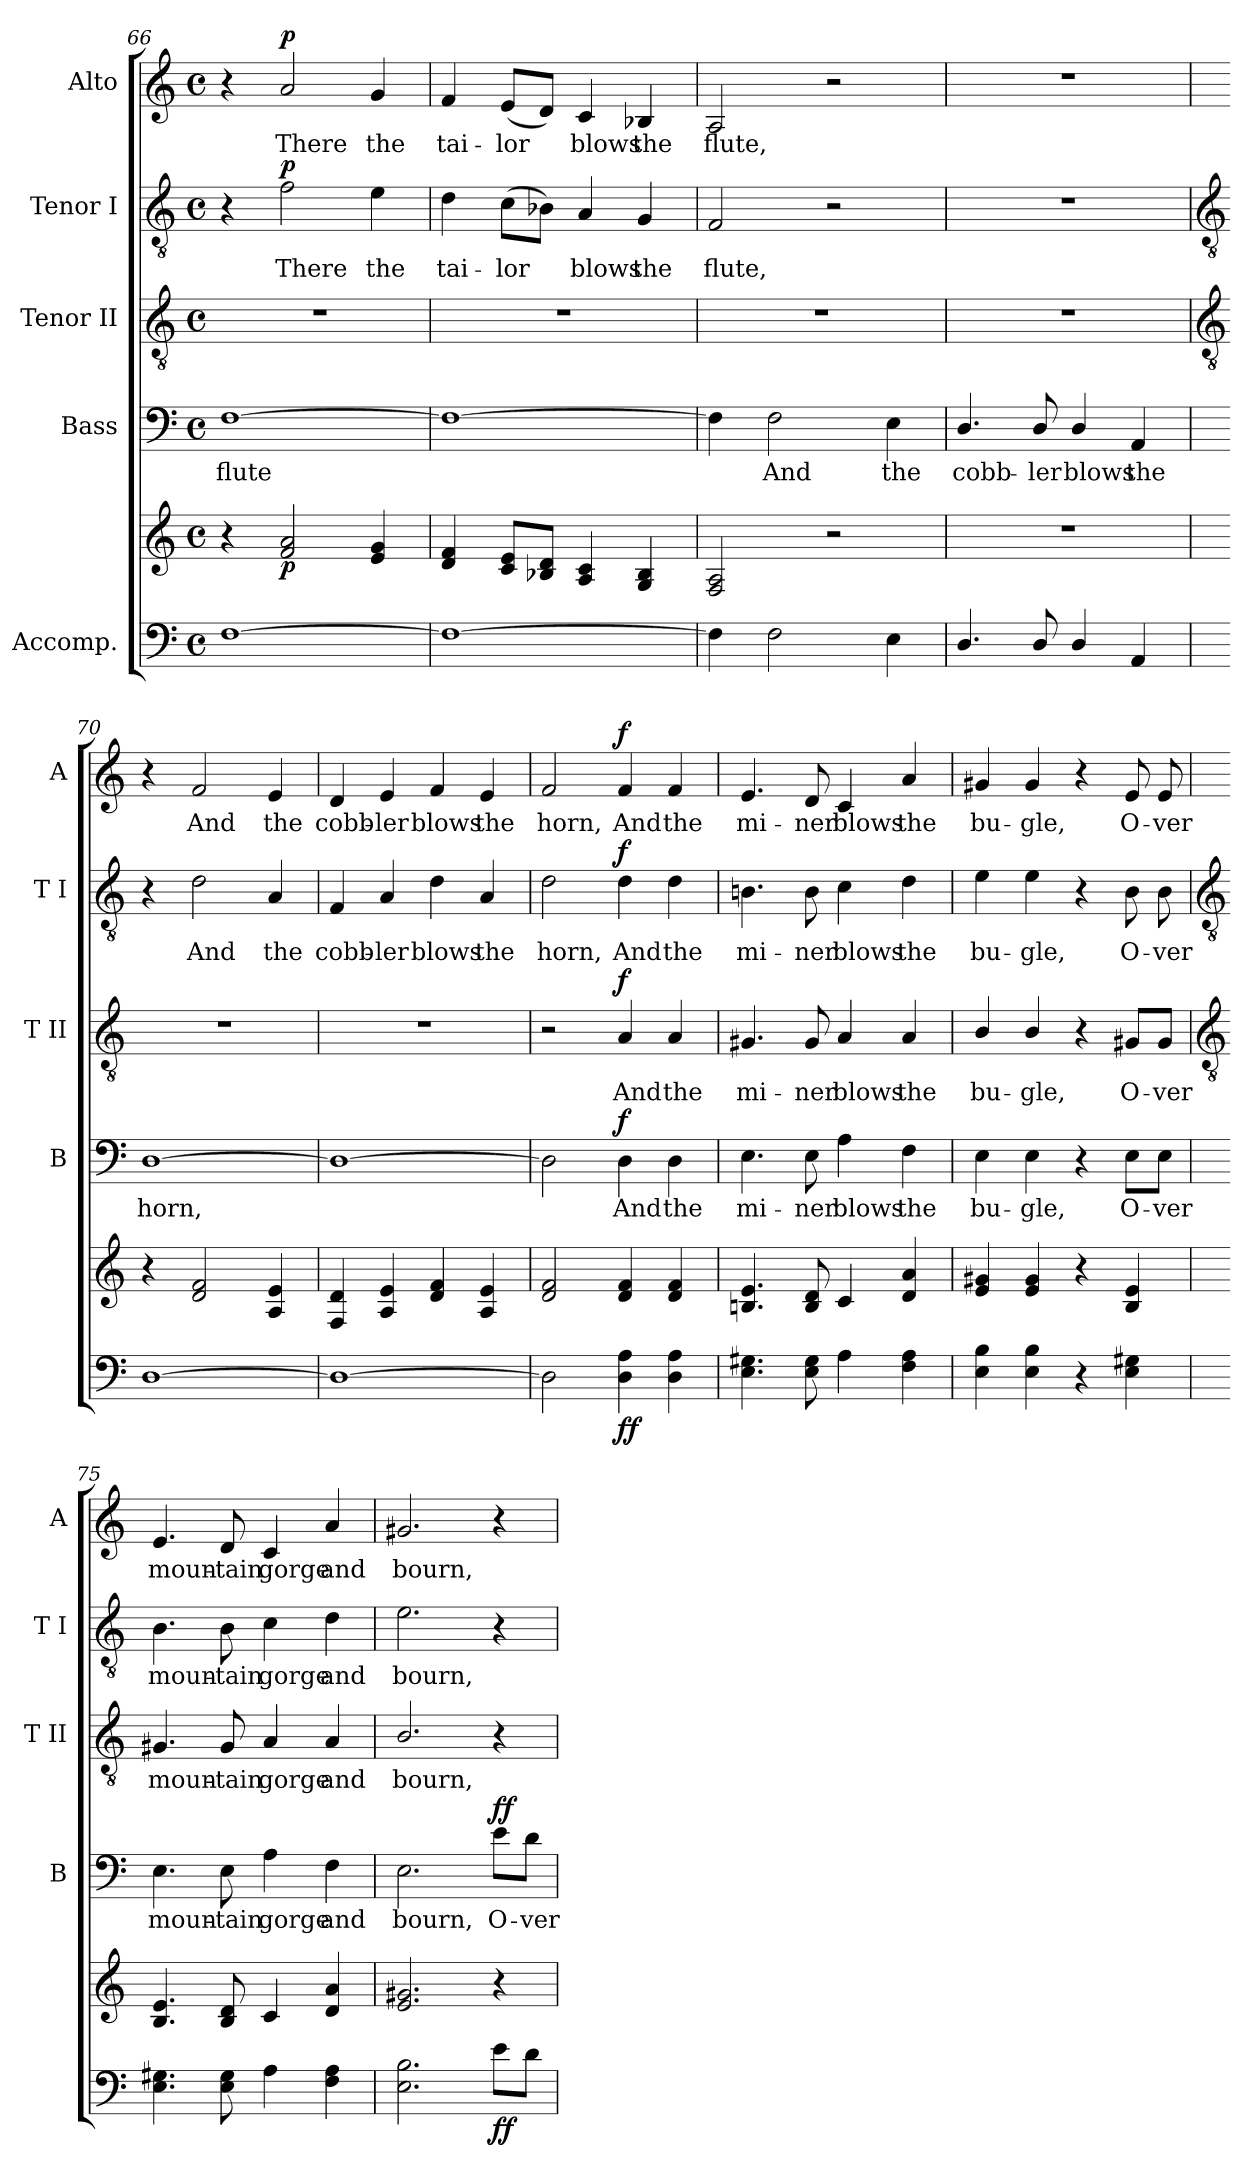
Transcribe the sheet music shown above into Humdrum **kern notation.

**kern	**kern	**dynam	**kern	**text	**dynam	**kern	**text	**dynam	**kern	**text	**dynam	**kern	**text	**dynam
*part5	*part5	*part5	*part4	*part4	*part4	*part3	*part3	*part3	*part2	*part2	*part2	*part1	*part1	*part1
*staff6	*staff5	*staff5/6	*staff4	*staff4	*staff4	*staff3	*staff3	*staff3	*staff2	*staff2	*staff2	*staff1	*staff1	*staff1
*I"Accomp.	*	*	*I"Bass	*	*	*I"Tenor II	*	*	*I"Tenor I	*	*	*I"Alto	*	*
*	*	*	*I'B	*	*	*I'T II	*	*	*I'T I	*	*	*I'A	*	*
*clefF4	*clefG2	*	*clefF4	*	*	*clefGv2	*	*	*clefGv2	*	*	*clefG2	*	*
*k[]	*k[]	*	*k[]	*	*	*k[]	*	*	*k[]	*	*	*k[]	*	*
*C:	*C:	*	*C:	*	*	*C:	*	*	*C:	*	*	*C:	*	*
*M4/4	*M4/4	*	*M4/4	*	*	*M4/4	*	*	*M4/4	*	*	*M4/4	*	*
*met(c)	*met(c)	*	*met(c)	*	*	*met(c)	*	*	*met(c)	*	*	*met(c)	*	*
=66	=66	=66	=66	=66	=66	=66	=66	=66	=66	=66	=66	=66	=66	=66
!	!	!	!	!LO:LY:b	!	!	!	!	!	!	!	!	!	!
[1F	4r	.	[1F	flute	.	1r	.	.	4r	.	.	4r	.	.
!	!	!LO:DY:b	!	!	!	!	!	!	!	!LO:LY:b	!LO:DY:b	!	!LO:LY:b	!LO:DY:b
.	2f 2a	p	.	.	.	.	.	.	2f	There	p	2a	There	p
!	!	!	!	!	!	!	!	!	!	!LO:LY:b	!	!	!LO:LY:b	!
.	4e 4g	.	.	.	.	.	.	.	4e	the	.	4g	the	.
=67	=67	=67	=67	=67	=67	=67	=67	=67	=67	=67	=67	=67	=67	=67
!	!	!	!	!	!	!	!	!	!	!LO:LY:b	!	!	!LO:LY:b	!
1F_	4d 4f	.	1F_	.	.	1r	.	.	4d	tai-	.	4f	tai-	.
!	!	!	!	!	!	!	!	!	!	!LO:LY:b	!	!	!LO:LY:b	!
.	8c 8eL	.	.	.	.	.	.	.	(>8cL	-lor	.	(<8eL	-lor	.
.	8B-X 8dJ	.	.	.	.	.	.	.	8B-XJ)	.	.	8dJ)	.	.
!	!	!	!	!	!	!	!	!	!	!LO:LY:b	!	!	!LO:LY:b	!
.	4A 4c	.	.	.	.	.	.	.	4A	blows	.	4c	blows	.
!	!	!	!	!	!	!	!	!	!	!LO:LY:b	!	!	!LO:LY:b	!
.	4G/ 4B-/	.	.	.	.	.	.	.	4G/	the	.	4B-X/	the	.
=68	=68	=68	=68	=68	=68	=68	=68	=68	=68	=68	=68	=68	=68	=68
!	!	!	!	!	!	!	!	!	!	!LO:LY:b	!	!	!LO:LY:b	!
4F]	2F 2A	.	4F]	.	.	1r	.	.	2F	flute,	.	2A	flute,	.
!	!	!	!	!LO:LY:b	!	!	!	!	!	!	!	!	!	!
2F	.	.	2F	And	.	.	.	.	.	.	.	.	.	.
.	2r	.	.	.	.	.	.	.	2r	.	.	2r	.	.
!	!	!	!	!LO:LY:b	!	!	!	!	!	!	!	!	!	!
4E	.	.	4E	the	.	.	.	.	.	.	.	.	.	.
=69	=69	=69	=69	=69	=69	=69	=69	=69	=69	=69	=69	=69	=69	=69
!	!	!	!	!LO:LY:b	!	!	!	!	!	!	!	!	!	!
4.D/	1r	.	4.D/	cobb-	.	1r	.	.	1r	.	.	1r	.	.
!	!	!	!	!LO:LY:b	!	!	!	!	!	!	!	!	!	!
8D/	.	.	8D/	-ler	.	.	.	.	.	.	.	.	.	.
!	!	!	!	!LO:LY:b	!	!	!	!	!	!	!	!	!	!
4D/	.	.	4D/	blows	.	.	.	.	.	.	.	.	.	.
!	!	!	!	!LO:LY:b	!	!	!	!	!	!	!	!	!	!
4AA	.	.	4AA	the	.	.	.	.	.	.	.	.	.	.
!!LO:LB:g=z
=70	=70	=70	=70	=70	=70	=70	=70	=70	=70	=70	=70	=70	=70	=70
*	*	*	*	*	*	*clefGv2	*	*	*clefGv2	*	*	*	*	*
!	!	!	!	!LO:LY:b	!	!	!	!	!	!	!	!	!	!
[1D	4r	.	[1D	horn,	.	1r	.	.	4r	.	.	4r	.	.
!	!	!	!	!	!	!	!	!	!	!LO:LY:b	!	!	!LO:LY:b	!
.	2d 2f	.	.	.	.	.	.	.	2d	And	.	2f	And	.
!	!	!	!	!	!	!	!	!	!	!LO:LY:b	!	!	!LO:LY:b	!
.	4A 4e	.	.	.	.	.	.	.	4A	the	.	4e	the	.
=71	=71	=71	=71	=71	=71	=71	=71	=71	=71	=71	=71	=71	=71	=71
!	!	!	!	!	!	!	!	!	!	!LO:LY:b	!	!	!LO:LY:b	!
1D_	4F 4d	.	1D_	.	.	1r	.	.	4F	cobb-	.	4d	cobb-	.
!	!	!	!	!	!	!	!	!	!	!LO:LY:b	!	!	!LO:LY:b	!
.	4A 4e	.	.	.	.	.	.	.	4A	-ler	.	4e	-ler	.
!	!	!	!	!	!	!	!	!	!	!LO:LY:b	!	!	!LO:LY:b	!
.	4d 4f	.	.	.	.	.	.	.	4d	blows	.	4f	blows	.
!	!	!	!	!	!	!	!	!	!	!LO:LY:b	!	!	!LO:LY:b	!
.	4A 4e	.	.	.	.	.	.	.	4A	the	.	4e	the	.
=72	=72	=72	=72	=72	=72	=72	=72	=72	=72	=72	=72	=72	=72	=72
!	!	!	!	!	!	!	!	!	!	!LO:LY:b	!	!	!LO:LY:b	!
2D]	2d 2f	.	2D]	.	.	2r	.	.	2d	horn,	.	2f	horn,	.
!	!	!LO:DY:b=2	!	!LO:LY:b	!	!	!LO:LY:b	!	!	!LO:LY:b	!	!	!LO:LY:b	!
!	!	!LO:DY:n=1:b	!	!	!LO:DY:b	!	!	!LO:DY:b	!	!	!LO:DY:b	!	!	!LO:DY:b
4D 4A	4d 4f	f f	4D	And	f	4A	And	f	4d	And	f	4f	And	f
!	!	!	!	!LO:LY:b	!	!	!LO:LY:b	!	!	!LO:LY:b	!	!	!LO:LY:b	!
4D 4A	4d 4f	.	4D	the	.	4A	the	.	4d	the	.	4f	the	.
=73	=73	=73	=73	=73	=73	=73	=73	=73	=73	=73	=73	=73	=73	=73
!	!	!	!	!LO:LY:b	!	!	!LO:LY:b	!	!	!LO:LY:b	!	!	!LO:LY:b	!
4.E 4.G#X	4.Bn 4.e	.	4.E	mi-	.	4.G#X	mi-	.	4.Bn	mi-	.	4.e	mi-	.
!	!	!	!	!LO:LY:b	!	!	!LO:LY:b	!	!	!LO:LY:b	!	!	!LO:LY:b	!
8E 8G#	8B 8d	.	8E	-ner	.	8G#	-ner	.	8B	-ner	.	8d	-ner	.
!	!	!	!	!LO:LY:b	!	!	!LO:LY:b	!	!	!LO:LY:b	!	!	!LO:LY:b	!
4A	4c	.	4A	blows	.	4A	blows	.	4c	blows	.	4c	blows	.
!	!	!	!	!LO:LY:b	!	!	!LO:LY:b	!	!	!LO:LY:b	!	!	!LO:LY:b	!
4F 4A	4d 4a	.	4F	the	.	4A	the	.	4d	the	.	4a	the	.
=74	=74	=74	=74	=74	=74	=74	=74	=74	=74	=74	=74	=74	=74	=74
!	!	!	!	!LO:LY:b	!	!	!LO:LY:b	!	!	!LO:LY:b	!	!	!LO:LY:b	!
4E 4B	4e 4g#X	.	4E	bu-	.	4B/	bu-	.	4e	bu-	.	4g#X	bu-	.
!	!	!	!	!LO:LY:b	!	!	!LO:LY:b	!	!	!LO:LY:b	!	!	!LO:LY:b	!
4E 4B	4e 4g#	.	4E	-gle,	.	4B/	-gle,	.	4e	-gle,	.	4g#	-gle,	.
4r	4r	.	4r	.	.	4r	.	.	4r	.	.	4r	.	.
!	!	!	!	!LO:LY:b	!	!	!LO:LY:b	!	!	!LO:LY:b	!	!	!LO:LY:b	!
4E 4G#X	4B 4e	.	8E\L	O-	.	8G#X/L	O-	.	8B	O-	.	8e	O-	.
!	!	!	!	!LO:LY:b	!	!	!LO:LY:b	!	!	!LO:LY:b	!	!	!LO:LY:b	!
.	.	.	8E\J	-ver	.	8G#/J	-ver	.	8B	-ver	.	8e	-ver	.
!!LO:LB:g=z
=75	=75	=75	=75	=75	=75	=75	=75	=75	=75	=75	=75	=75	=75	=75
*	*	*	*	*	*	*clefGv2	*	*	*clefGv2	*	*	*	*	*
!	!	!	!	!LO:LY:b	!	!	!LO:LY:b	!	!	!LO:LY:b	!	!	!LO:LY:b	!
4.E 4.G#X	4.B 4.e	.	4.E	moun-	.	4.G#X	moun-	.	4.B	moun-	.	4.e	moun-	.
!	!	!	!	!LO:LY:b	!	!	!LO:LY:b	!	!	!LO:LY:b	!	!	!LO:LY:b	!
8E 8G#	8B 8d	.	8E	-tain	.	8G#	-tain	.	8B	-tain	.	8d	-tain	.
!	!	!	!	!LO:LY:b	!	!	!LO:LY:b	!	!	!LO:LY:b	!	!	!LO:LY:b	!
4A	4c	.	4A	gorge	.	4A	gorge	.	4c	gorge	.	4c	gorge	.
!	!	!	!	!LO:LY:b	!	!	!LO:LY:b	!	!	!LO:LY:b	!	!	!LO:LY:b	!
4F 4A	4d 4a	.	4F	and	.	4A	and	.	4d	and	.	4a	and	.
=76	=76	=76	=76	=76	=76	=76	=76	=76	=76	=76	=76	=76	=76	=76
!	!	!	!	!LO:LY:b	!	!	!LO:LY:b	!	!	!LO:LY:b	!	!	!LO:LY:b	!
2.E 2.B	2.e 2.g#X	.	2.E	bourn,	.	2.B/	bourn,	.	2.e	bourn,	.	2.g#X	bourn,	.
!	!	!LO:DY:b=2	!	!LO:LY:b	!LO:DY:b	!	!	!	!	!	!	!	!	!
8eL	4r	ff	8e\L	O-	ff	4r	.	.	4r	.	.	4r	.	.
!	!	!	!	!LO:LY:b	!	!	!	!	!	!	!	!	!	!
8dJ	.	.	8d\J	-ver	.	.	.	.	.	.	.	.	.	.
=	=	=	=	=	=	=	=	=	=	=	=	=	=	=
*-	*-	*-	*-	*-	*-	*-	*-	*-	*-	*-	*-	*-	*-	*-
